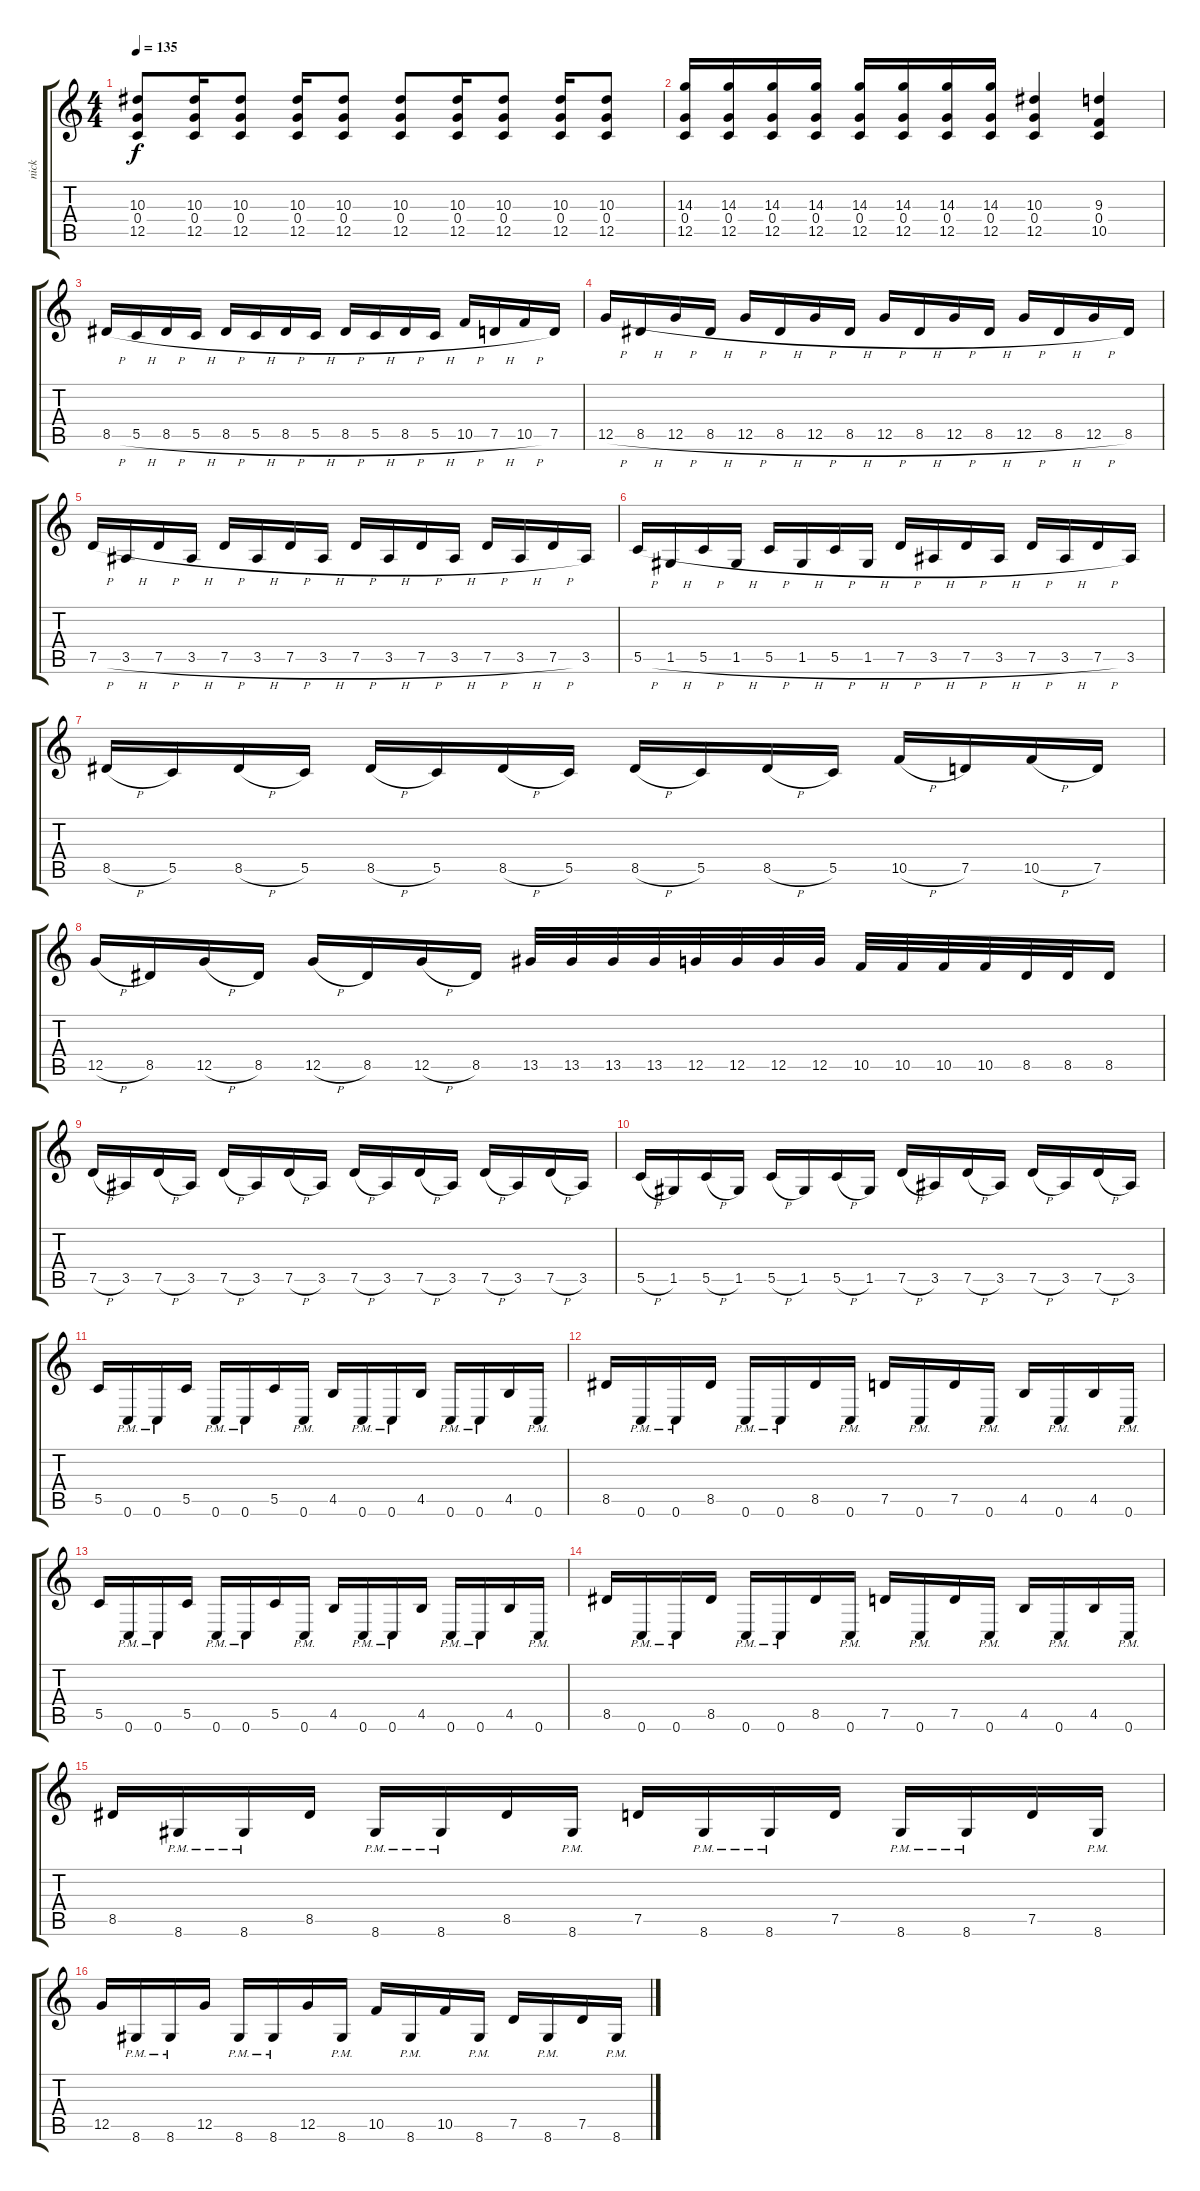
\track ("nick" "nick") {instrument distortionguitar}
\staff {score tabs}
\tuning (D4 A3 F3 C3 G2 C2) {hide}
\ts (4 4)
\tempo 135
\clef g2
\ks c
(10.3 0.4 12.5).8{dy f} (10.3 0.4 12.5).16 (10.3 0.4 12.5).8 (10.3 0.4 12.5).16 (10.3 0.4 12.5).8 (10.3 0.4 12.5).8 (10.3 0.4 12.5).16 (10.3 0.4 12.5).8 (10.3 0.4 12.5).16 (10.3 0.4 12.5).8 |
(14.3 0.4 12.5).16 (14.3 0.4 12.5).16 (14.3 0.4 12.5).16 (14.3 0.4 12.5).16 (14.3 0.4 12.5).16 (14.3 0.4 12.5).16 (14.3 0.4 12.5).16 (14.3 0.4 12.5).16 (10.3 0.4 12.5).4 (9.3 0.4 10.5).4 |
8.5{h}.16 5.5{h}.16 8.5{h}.16 5.5{h}.16 8.5{h}.16 5.5{h}.16 8.5{h}.16 5.5{h}.16 8.5{h}.16 5.5{h}.16 8.5{h}.16 5.5{h}.16 10.5{h}.16 7.5{h}.16 10.5{h}.16 7.5.16 |
12.5{h}.16 8.5{h}.16 12.5{h}.16 8.5{h}.16 12.5{h}.16 8.5{h}.16 12.5{h}.16 8.5{h}.16 12.5{h}.16 8.5{h}.16 12.5{h}.16 8.5{h}.16 12.5{h}.16 8.5{h}.16 12.5{h}.16 8.5.16 |
7.5{h}.16 3.5{h}.16 7.5{h}.16 3.5{h}.16 7.5{h}.16 3.5{h}.16 7.5{h}.16 3.5{h}.16 7.5{h}.16 3.5{h}.16 7.5{h}.16 3.5{h}.16 7.5{h}.16 3.5{h}.16 7.5{h}.16 3.5.16 |
5.5{h}.16 1.5{h}.16 5.5{h}.16 1.5{h}.16 5.5{h}.16 1.5{h}.16 5.5{h}.16 1.5{h}.16 7.5{h}.16 3.5{h}.16 7.5{h}.16 3.5{h}.16 7.5{h}.16 3.5{h}.16 7.5{h}.16 3.5.16 |
8.5{h}.16 5.5.16 8.5{h}.16 5.5.16 8.5{h}.16 5.5.16 8.5{h}.16 5.5.16 8.5{h}.16 5.5.16 8.5{h}.16 5.5.16 10.5{h}.16 7.5.16 10.5{h}.16 7.5.16 |
12.5{h}.16 8.5.16 12.5{h}.16 8.5.16 12.5{h}.16 8.5.16 12.5{h}.16 8.5.16 13.5.32 13.5.32 13.5.32 13.5.32 12.5.32 12.5.32 12.5.32 12.5.32 10.5.32 10.5.32 10.5.32 10.5.32 8.5.32 8.5.32 8.5.16 |
7.5{h}.16 3.5.16 7.5{h}.16 3.5.16 7.5{h}.16 3.5.16 7.5{h}.16 3.5.16 7.5{h}.16 3.5.16 7.5{h}.16 3.5.16 7.5{h}.16 3.5.16 7.5{h}.16 3.5.16 |
5.5{h}.16 1.5.16 5.5{h}.16 1.5.16 5.5{h}.16 1.5.16 5.5{h}.16 1.5.16 7.5{h}.16 3.5.16 7.5{h}.16 3.5.16 7.5{h}.16 3.5.16 7.5{h}.16 3.5.16 |
5.5.16 0.6{pm}.16 0.6{pm}.16 5.5.16 0.6{pm}.16 0.6{pm}.16 5.5.16 0.6{pm}.16 4.5.16 0.6{pm}.16 0.6{pm}.16 4.5.16 0.6{pm}.16 0.6{pm}.16 4.5.16 0.6{pm}.16 |
8.5.16 0.6{pm}.16 0.6{pm}.16 8.5.16 0.6{pm}.16 0.6{pm}.16 8.5.16 0.6{pm}.16 7.5.16 0.6{pm}.16 7.5.16 0.6{pm}.16 4.5.16 0.6{pm}.16 4.5.16 0.6{pm}.16 |
5.5.16 0.6{pm}.16 0.6{pm}.16 5.5.16 0.6{pm}.16 0.6{pm}.16 5.5.16 0.6{pm}.16 4.5.16 0.6{pm}.16 0.6{pm}.16 4.5.16 0.6{pm}.16 0.6{pm}.16 4.5.16 0.6{pm}.16 |
8.5.16 0.6{pm}.16 0.6{pm}.16 8.5.16 0.6{pm}.16 0.6{pm}.16 8.5.16 0.6{pm}.16 7.5.16 0.6{pm}.16 7.5.16 0.6{pm}.16 4.5.16 0.6{pm}.16 4.5.16 0.6{pm}.16 |
8.5.16 8.6{pm}.16 8.6{pm}.16 8.5.16 8.6{pm}.16 8.6{pm}.16 8.5.16 8.6{pm}.16 7.5.16 8.6{pm}.16 8.6{pm}.16 7.5.16 8.6{pm}.16 8.6{pm}.16 7.5.16 8.6{pm}.16 |
12.5.16 8.6{pm}.16 8.6{pm}.16 12.5.16 8.6{pm}.16 8.6{pm}.16 12.5.16 8.6{pm}.16 10.5.16 8.6{pm}.16 10.5.16 8.6{pm}.16 7.5.16 8.6{pm}.16 7.5.16 8.6{pm}.16
